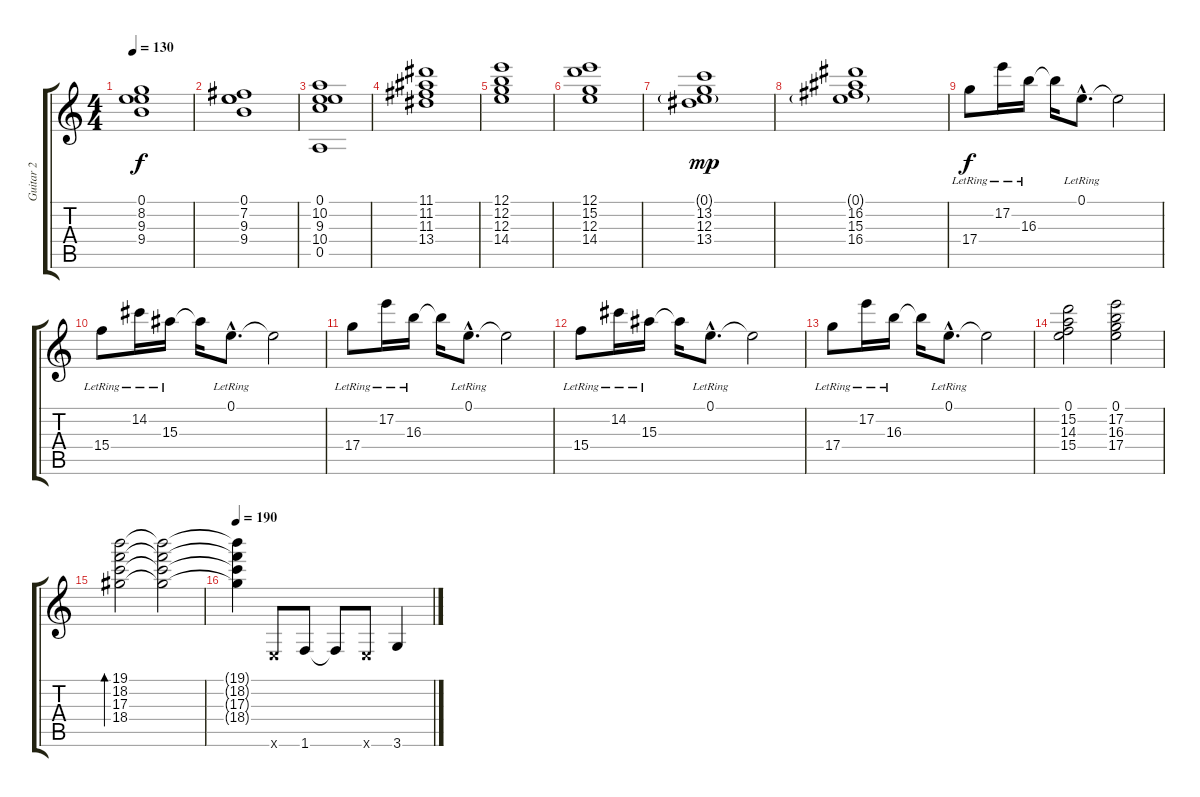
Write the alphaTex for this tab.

\track ("Guitar 2" "Guitar 2") {instrument distortionguitar}
\staff {score tabs}
\tuning (E4 B3 G3 D3 A2 E2) {hide}
\ts (4 4)
\tempo 130
\clef g2
\ks c
(0.1 8.2 9.3 9.4).1{dy f instrument electricguitarclean} |
(0.1 7.2 9.3 9.4).1 |
(0.1 10.2 9.3 10.4 0.5).1 |
(11.1 11.2 11.3 13.4).1 |
(12.1 12.2 12.3 14.4).1 |
(12.1 15.2 12.3 14.4).1 |
(0.1{g} 13.2 12.3 13.4).1{dy mp} |
(0.1{g} 16.2 15.3 16.4).1 |
17.4{lr}.8{dy f} 17.2{lr}.16 16.3{lr}.16 16.3{t}.16 0.1{hac lr}.8{d} 0.1{t}.2 |
15.4{lr}.8 14.2{lr}.16 15.3{lr}.16 15.3{t}.16 0.1{hac lr}.8{d} 0.1{t}.2 |
17.4{lr}.8 17.2{lr}.16 16.3{lr}.16 16.3{t}.16 0.1{hac lr}.8{d} 0.1{t}.2 |
15.4{lr}.8 14.2{lr}.16 15.3{lr}.16 15.3{t}.16 0.1{hac lr}.8{d} 0.1{t}.2 |
17.4{lr}.8 17.2{lr}.16 16.3{lr}.16 16.3{t}.16 0.1{hac lr}.8{d} 0.1{t}.2 |
(0.1 15.2 14.3 15.4).2 (0.1 17.2 16.3 17.4).2 |
(19.1 18.2 17.3 18.4).2{bd 240} (19.1{t} 18.2{t} 17.3{t} 18.4{t}).2 |
\tempo 190
(19.1{t} 18.2{t} 17.3{t} 18.4{t}).4 0.6{x}.8{instrument distortionguitar} 1.6.8 1.6{t}.8 0.6{x}.8 3.6.4
